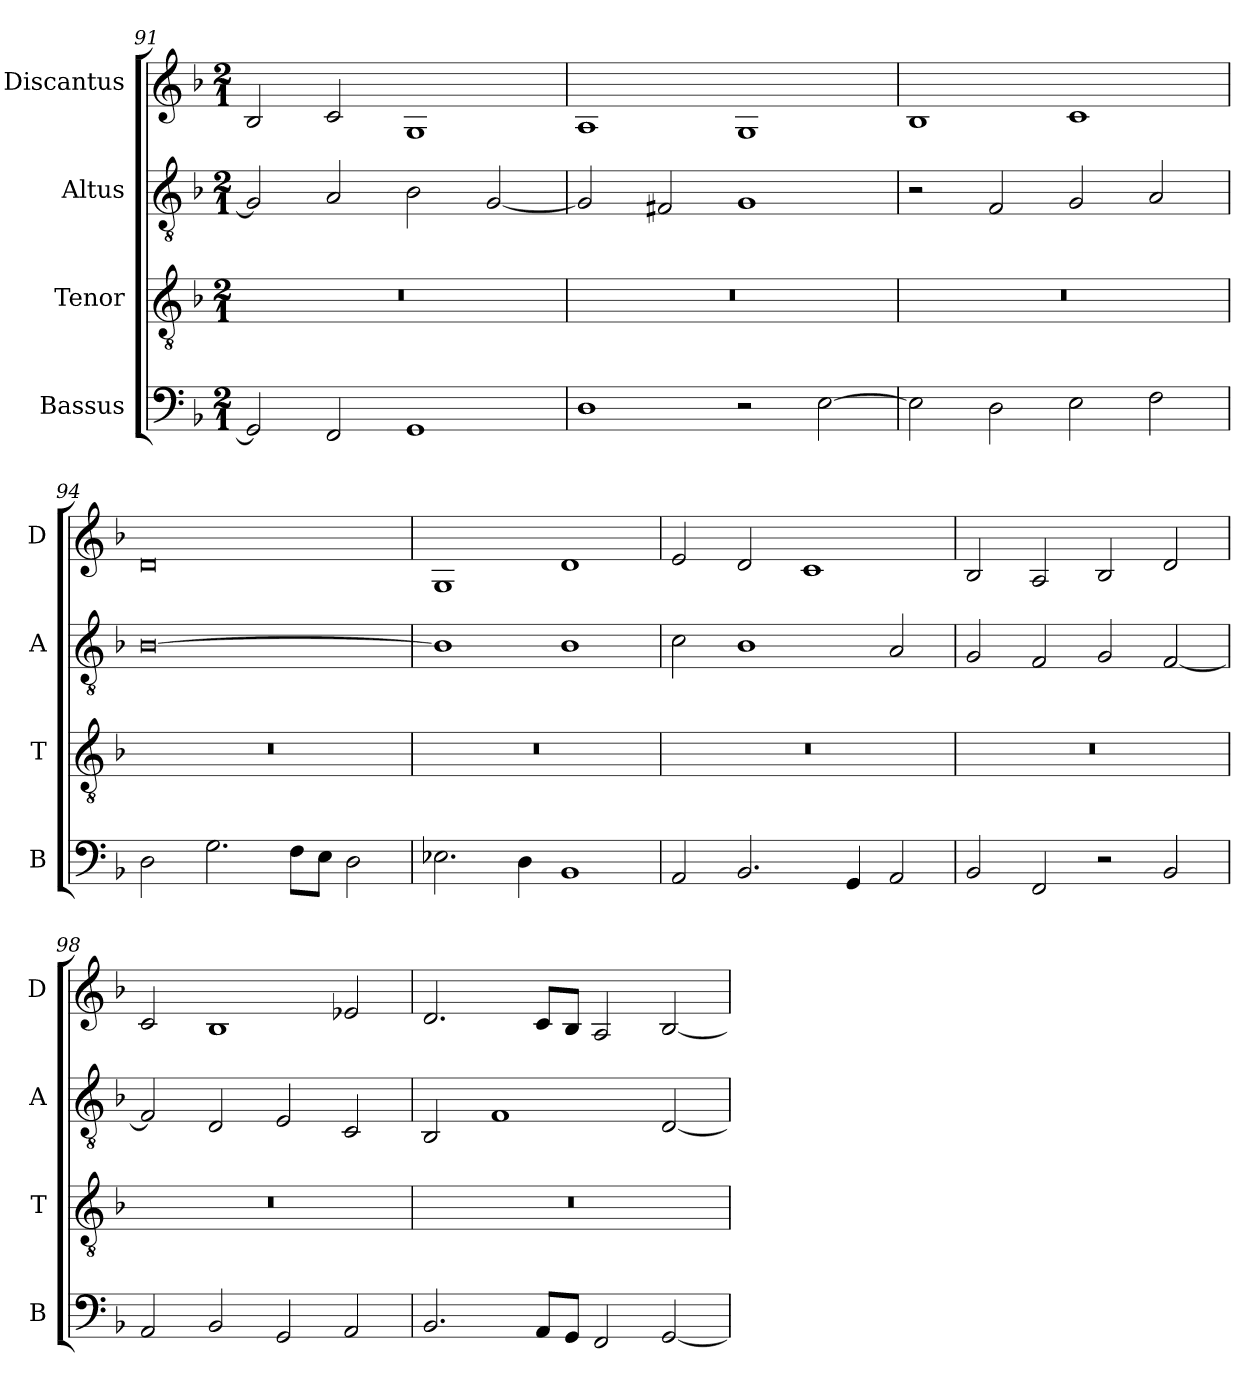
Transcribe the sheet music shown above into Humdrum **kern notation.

**kern	**kern	**kern	**kern
*part4	*part3	*part2	*part1
*staff4	*staff3	*staff2	*staff1
*I"Bassus	*I"Tenor	*I"Altus	*I"Discantus
*I'B	*I'T	*I'A	*I'D
*clefF4	*clefGv2	*clefGv2	*clefG2
*k[b-]	*k[b-]	*k[b-]	*k[b-]
*M2/1	*M2/1	*M2/1	*M2/1
=91	=91	=91	=91
2GG/]	0r	2G/]	2B-/
2FF/	.	2A/	2c/
1GG	.	2B-\	1G
.	.	[2G/	.
=92	=92	=92	=92
1D	0r	2G/]	1A
.	.	2F#X/	.
2r	.	1G	1G
[2E\	.	.	.
=93	=93	=93	=93
2E\]	0r	2r	1B-
2D\	.	2F/	.
2E\	.	2G/	1c
2F\	.	2A/	.
=94	=94	=94	=94
2D\	0r	[0B-	0d
2.G\	.	.	.
8F\L	.	.	.
8E\J	.	.	.
2D\	.	.	.
=95	=95	=95	=95
2.E-X\	0r	1B-]	1G
4D\	.	.	.
1BB-	.	1B-	1d
=96	=96	=96	=96
2AA/	0r	2c\	2e/
2.BB-/	.	1B-	2d/
.	.	.	1c
4GG/	.	.	.
2AA/	.	2A/	.
=97	=97	=97	=97
2BB-/	0r	2G/	2B-/
2FF/	.	2F/	2A/
2r	.	2G/	2B-/
2BB-/	.	[2F/	2d/
=98	=98	=98	=98
2AA/	0r	2F/]	2c/
2BB-/	.	2D/	1B-
2GG/	.	2E/	.
2AA/	.	2C/	2e-X/
=99	=99	=99	=99
2.BB-/	0r	2BB-/	2.d/
.	.	1F	.
8AA/L	.	.	8c/L
8GG/J	.	.	8B-/J
2FF/	.	.	2A/
[2GG/	.	[2D/	[2B-/
=	=	=	=
*-	*-	*-	*-
